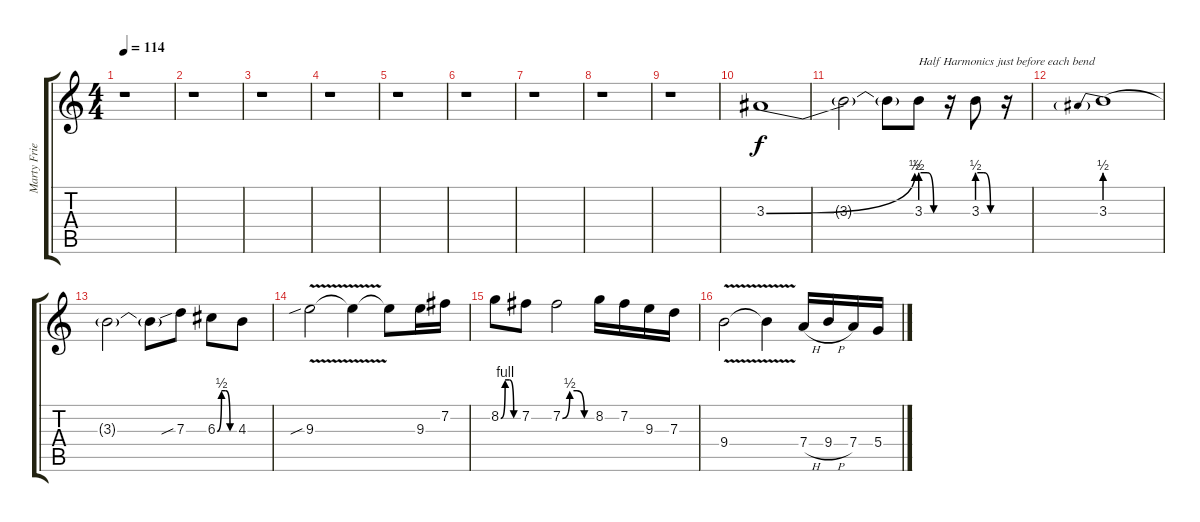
\track ("Marty Friedman Solo" "Marty Frie") {instrument distortionguitar}
\staff {score tabs}
\tuning (E4 B3 G3 D3 A2 E2) {hide}
\ts (4 4)
\tempo 114
\clef g2
\ks c
r.1{dy f} |
r.1 |
r.1 |
r.1 |
r.1 |
r.1 |
r.1 |
r.1 |
r.1 |
3.3{be (bend 0 0 60 2)}.1 |
3.3{t}.2 3.3{t}.8 3.3{be (custom 0 2 20 2 40 0 60 0)}.8{txt "Half Harmonics just before each bend"} r.16 3.3{be (custom 0 2 20 2 40 0 60 0)}.8 r.16 |
3.3{be (prebend 0 2 60 2)}.1 |
3.3{t}.2 3.3{t}.8 7.3{sib}.8 6.3{be (custom 0 0 15 2 30 2 45 0 60 0)}.8 4.3.8 |
9.3{v sib}.2 9.3{t}.4 9.3{t}.8 9.3.16 7.2.16 |
8.2{be (custom 0 0 15 4 30 4 45 0 60 0)}.8 7.2.8 7.2{be (custom 0 0 15 2 30 2 45 0 60 0)}.2 8.2.16 7.2.16 9.3.16 7.3.16 |
9.4{v}.2 9.4{t}.4 7.4{h}.16 9.4{h}.16 7.4.16 5.4.16
